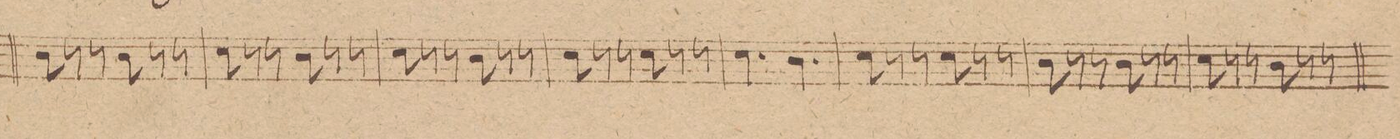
**kern	**dynam
*I"Corno 2do in C	*
*clefG2	*
*k[]	*
*M6/8	*
8b\	.
8r	.
8r	.
8b\	.
8r	.
8r	.
=78	=78
8cc\	.
8r	.
8r	.
8b\	.
8r	.
8r	.
=79	=79
8cc\	.
8r	.
8r	.
8b\	.
8r	.
8r	.
=80	=80
8cc\	.
8r	.
8r	.
8cc\	.
8r	.
8r	.
=81	=81
4.cc\	.
4.b\	.
=82	=82
8cc\	.
8r	.
8r	.
8cc\	.
8r	.
8r	.
=83	=83
8b\	.
8r	.
8r	.
8b\	.
8r	.
8r	.
=84	=84
8cc\	.
8r	.
8r	.
8b\	.
8r	.
8r	.
=85	=85
*-	*-
